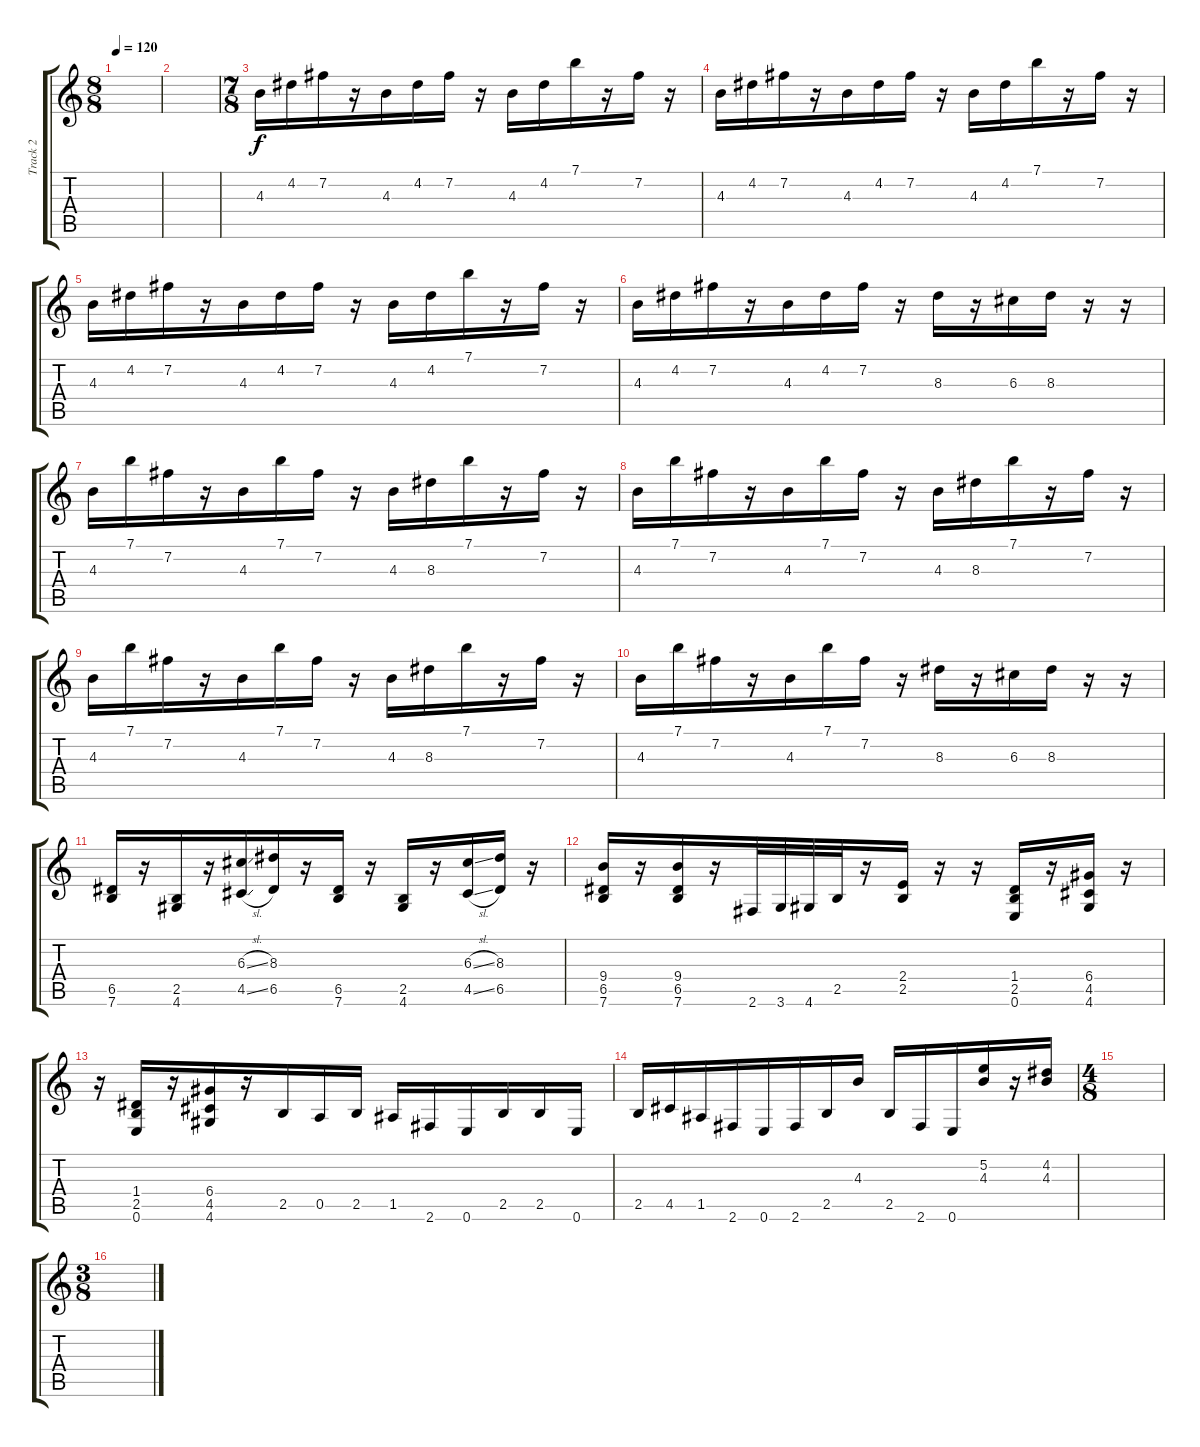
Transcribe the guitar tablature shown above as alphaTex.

\track ("Track 2" "Track 2") {instrument distortionguitar}
\staff {score tabs}
\tuning (E4 B3 G3 D3 A2 E2) {hide}
\ts (8 8)
\tempo 120
\clef g2
\ks c
|
|
\ts (7 8)
4.3.16 4.2.16 7.2.16 r.16 4.3.16 4.2.16 7.2.16 r.16 4.3.16 4.2.16 7.1.16 r.16 7.2.16 r.16 |
4.3.16 4.2.16 7.2.16 r.16 4.3.16 4.2.16 7.2.16 r.16 4.3.16 4.2.16 7.1.16 r.16 7.2.16 r.16 |
4.3.16 4.2.16 7.2.16 r.16 4.3.16 4.2.16 7.2.16 r.16 4.3.16 4.2.16 7.1.16 r.16 7.2.16 r.16 |
4.3.16 4.2.16 7.2.16 r.16 4.3.16 4.2.16 7.2.16 r.16 8.3.16 r.16 6.3.16 8.3.16 r.16 r.16 |
4.3.16 7.1.16 7.2.16 r.16 4.3.16 7.1.16 7.2.16 r.16 4.3.16 8.3.16 7.1.16 r.16 7.2.16 r.16 |
4.3.16 7.1.16 7.2.16 r.16 4.3.16 7.1.16 7.2.16 r.16 4.3.16 8.3.16 7.1.16 r.16 7.2.16 r.16 |
4.3.16 7.1.16 7.2.16 r.16 4.3.16 7.1.16 7.2.16 r.16 4.3.16 8.3.16 7.1.16 r.16 7.2.16 r.16 |
4.3.16 7.1.16 7.2.16 r.16 4.3.16 7.1.16 7.2.16 r.16 8.3.16 r.16 6.3.16 8.3.16 r.16 r.16 |
(6.5 7.6).16 r.16 (2.5 4.6).16 r.16 (6.3{sl} 4.5{sl}).16 (8.3 6.5).16 r.16 (6.5 7.6).16 r.16 (2.5 4.6).16 r.16 (6.3{sl} 4.5{sl}).16 (8.3 6.5).16 r.16 |
(9.4 6.5 7.6).16 r.16 (9.4 6.5 7.6).16 r.16 2.6.32 3.6.32 4.6.32 2.5.32 r.16 (2.4 2.5).16 r.16 r.16 (1.4 2.5 0.6).16 r.16 (6.4 4.5 4.6).16 r.16 |
r.16 (1.4 2.5 0.6).16 r.16 (6.4 4.5 4.6).16 r.16 2.5.16 0.5.16 2.5.16 1.5.16 2.6.16 0.6.16 2.5.16 2.5.16 0.6.16 |
2.5.16 4.5.16 1.5.16 2.6.16 0.6.16 2.6.16 2.5.16 4.3.16 2.5.16 2.6.16 0.6.16 (5.2 4.3).16 r.16 (4.2 4.3).16 |
\ts (4 8)
|
\ts (3 8)
